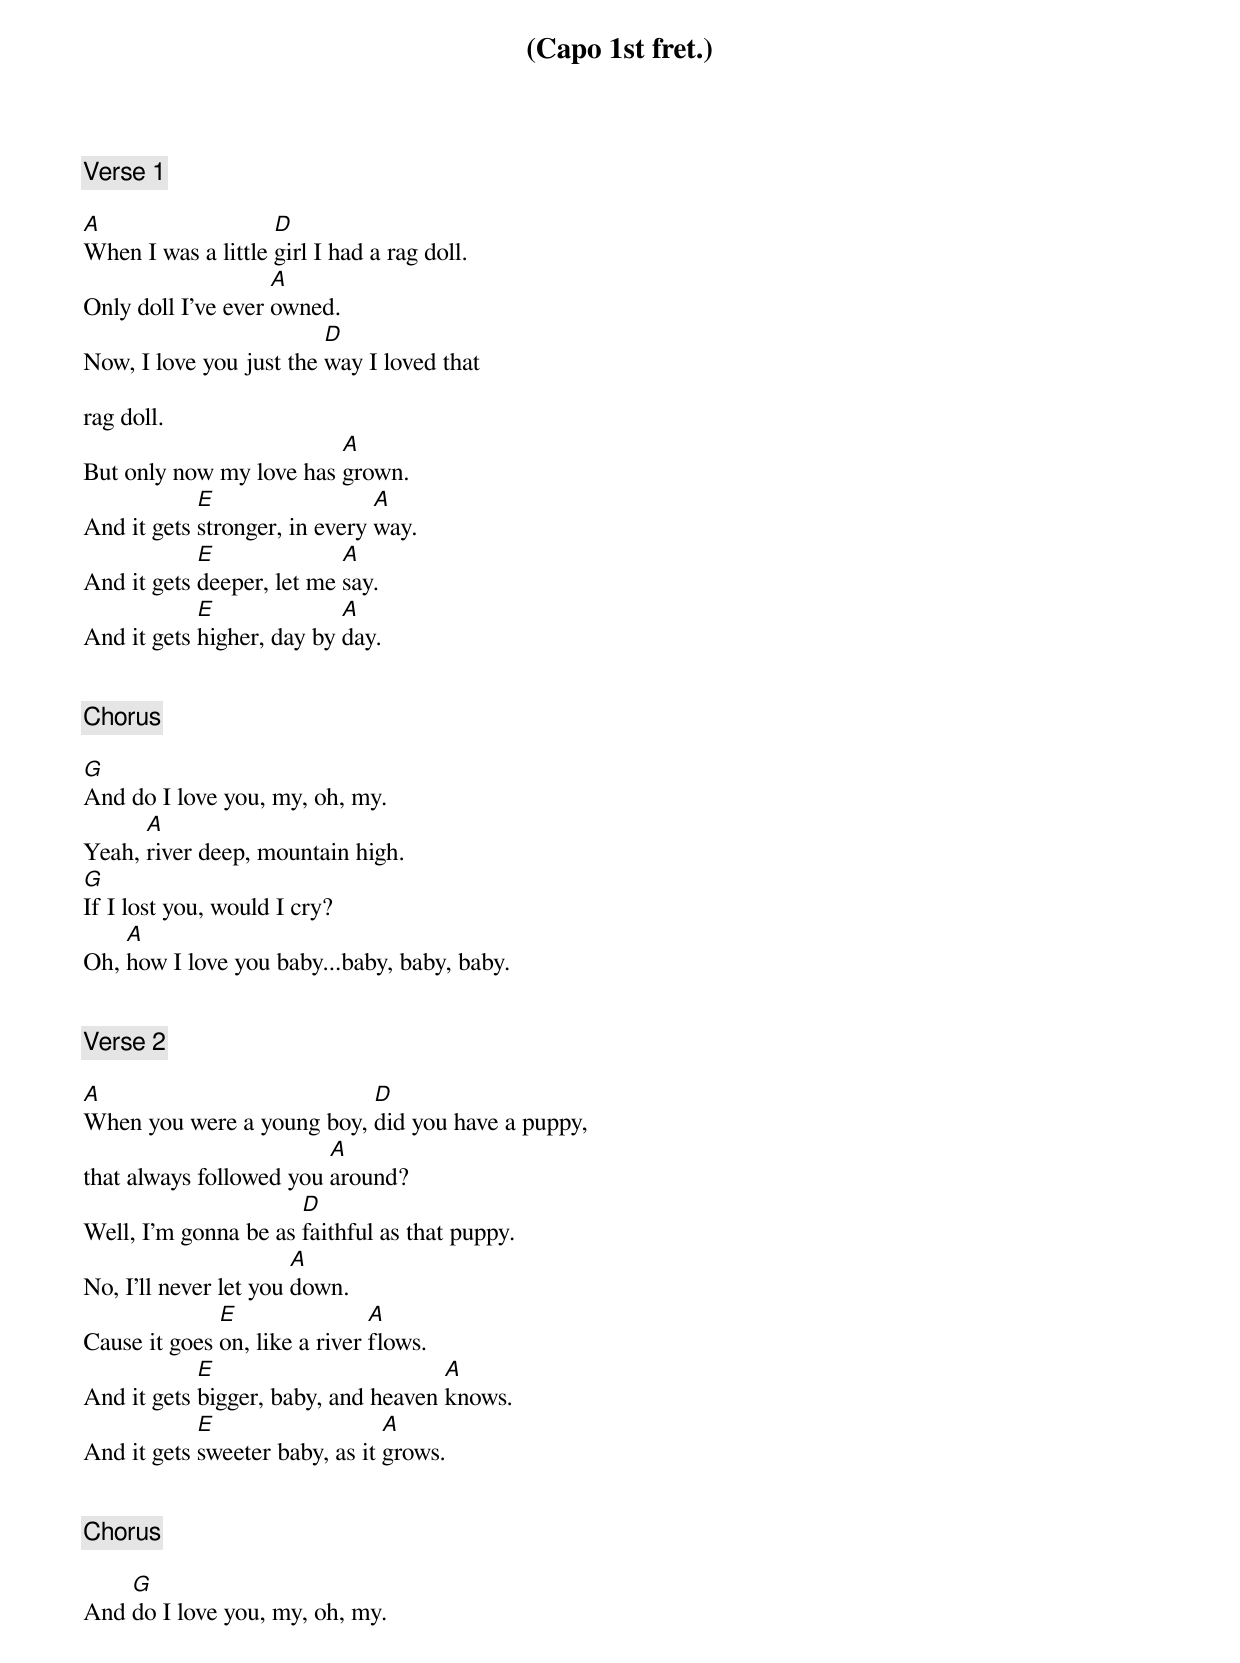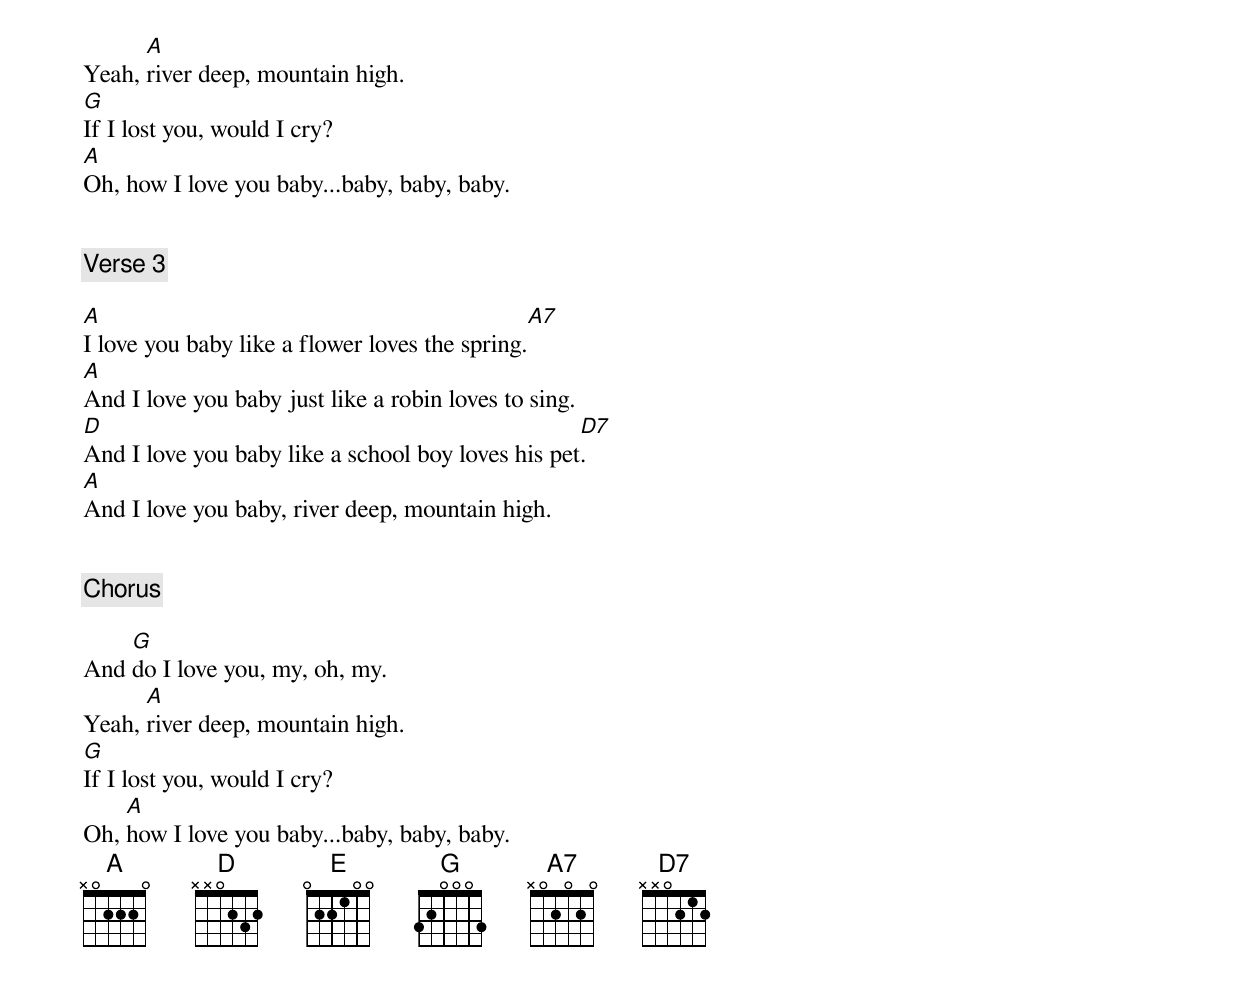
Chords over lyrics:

(Capo 1st fret.)


[Verse 1]

A                   D
When I was a little girl I had a rag doll.
                    A
Only doll I've ever owned.
                         D
Now, I love you just the way I loved that

rag doll.
                         A
But only now my love has grown.
            E                  A
And it gets stronger, in every way.
            E              A
And it gets deeper, let me say.
            E              A
And it gets higher, day by day.


[Chorus]

G
And do I love you, my, oh, my.
      A
Yeah, river deep, mountain high.
G
If I lost you, would I cry?
    A
Oh, how I love you baby...baby, baby, baby.


[Verse 2]

A                          D
When you were a young boy, did you have a puppy,
                         A
that always followed you around?
                      D
Well, I'm gonna be as faithful as that puppy.
                       A
No, I'll never let you down.
              E                A
Cause it goes on, like a river flows.
            E                        A
And it gets bigger, baby, and heaven knows.
            E                   A
And it gets sweeter baby, as it grows.


[Chorus]

    G
And do I love you, my, oh, my.
      A
Yeah, river deep, mountain high.
G
If I lost you, would I cry?
A
Oh, how I love you baby...baby, baby, baby.


[Verse 3]

A                                              A7
I love you baby like a flower loves the spring.
A
And I love you baby just like a robin loves to sing.
D                                                  D7
And I love you baby like a school boy loves his pet.
A
And I love you baby, river deep, mountain high.


[Chorus]

    G
And do I love you, my, oh, my.
      A
Yeah, river deep, mountain high.
G
If I lost you, would I cry?
    A
Oh, how I love you baby...baby, baby, baby.
